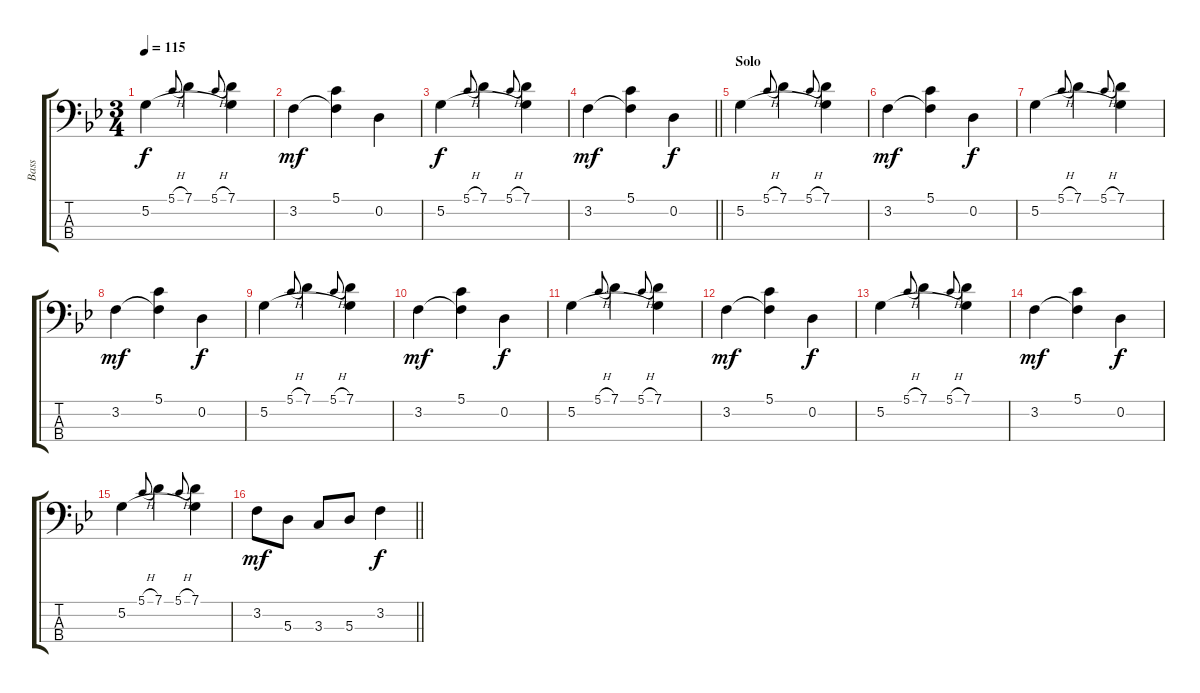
\track ("Bass" "Bass") {instrument electricbassfinger}
\staff {score tabs}
\tuning (G2 D2 A1 E1) {hide}
\ts (3 4)
\tempo 115
\clef f4
\ks gminor
5.2.4{dy f} 5.1{h}.8{gr onbeat} 7.1.4 5.1{h}.8{gr onbeat} (7.1 5.2{t}).4 |
3.2.4{dy mf} (5.1 3.2{t}).4 0.2.4 |
5.2.4{dy f} 5.1{h}.8{gr onbeat} 7.1.4 5.1{h}.8{gr onbeat} (7.1 5.2{t}).4 |
\barLineRight lightlight
3.2.4{dy mf} (5.1 3.2{t}).4 0.2.4{dy f} |
\section ("" "Solo")
5.2.4 5.1{h}.8{gr onbeat} 7.1.4 5.1{h}.8{gr onbeat} (7.1 5.2{t}).4 |
3.2.4{dy mf} (5.1 3.2{t}).4 0.2.4{dy f} |
5.2.4 5.1{h}.8{gr onbeat} 7.1.4 5.1{h}.8{gr onbeat} (7.1 5.2{t}).4 |
3.2.4{dy mf} (5.1 3.2{t}).4 0.2.4{dy f} |
5.2.4 5.1{h}.8{gr onbeat} 7.1.4 5.1{h}.8{gr onbeat} (7.1 5.2{t}).4 |
3.2.4{dy mf} (5.1 3.2{t}).4 0.2.4{dy f} |
5.2.4 5.1{h}.8{gr onbeat} 7.1.4 5.1{h}.8{gr onbeat} (7.1 5.2{t}).4 |
3.2.4{dy mf} (5.1 3.2{t}).4 0.2.4{dy f} |
5.2.4 5.1{h}.8{gr onbeat} 7.1.4 5.1{h}.8{gr onbeat} (7.1 5.2{t}).4 |
3.2.4{dy mf} (5.1 3.2{t}).4 0.2.4{dy f} |
5.2.4 5.1{h}.8{gr onbeat} 7.1.4 5.1{h}.8{gr onbeat} (7.1 5.2{t}).4 |
\barLineRight lightlight
3.2.8{dy mf} 5.3.8 3.3.8 5.3.8 3.2.4{dy f}
